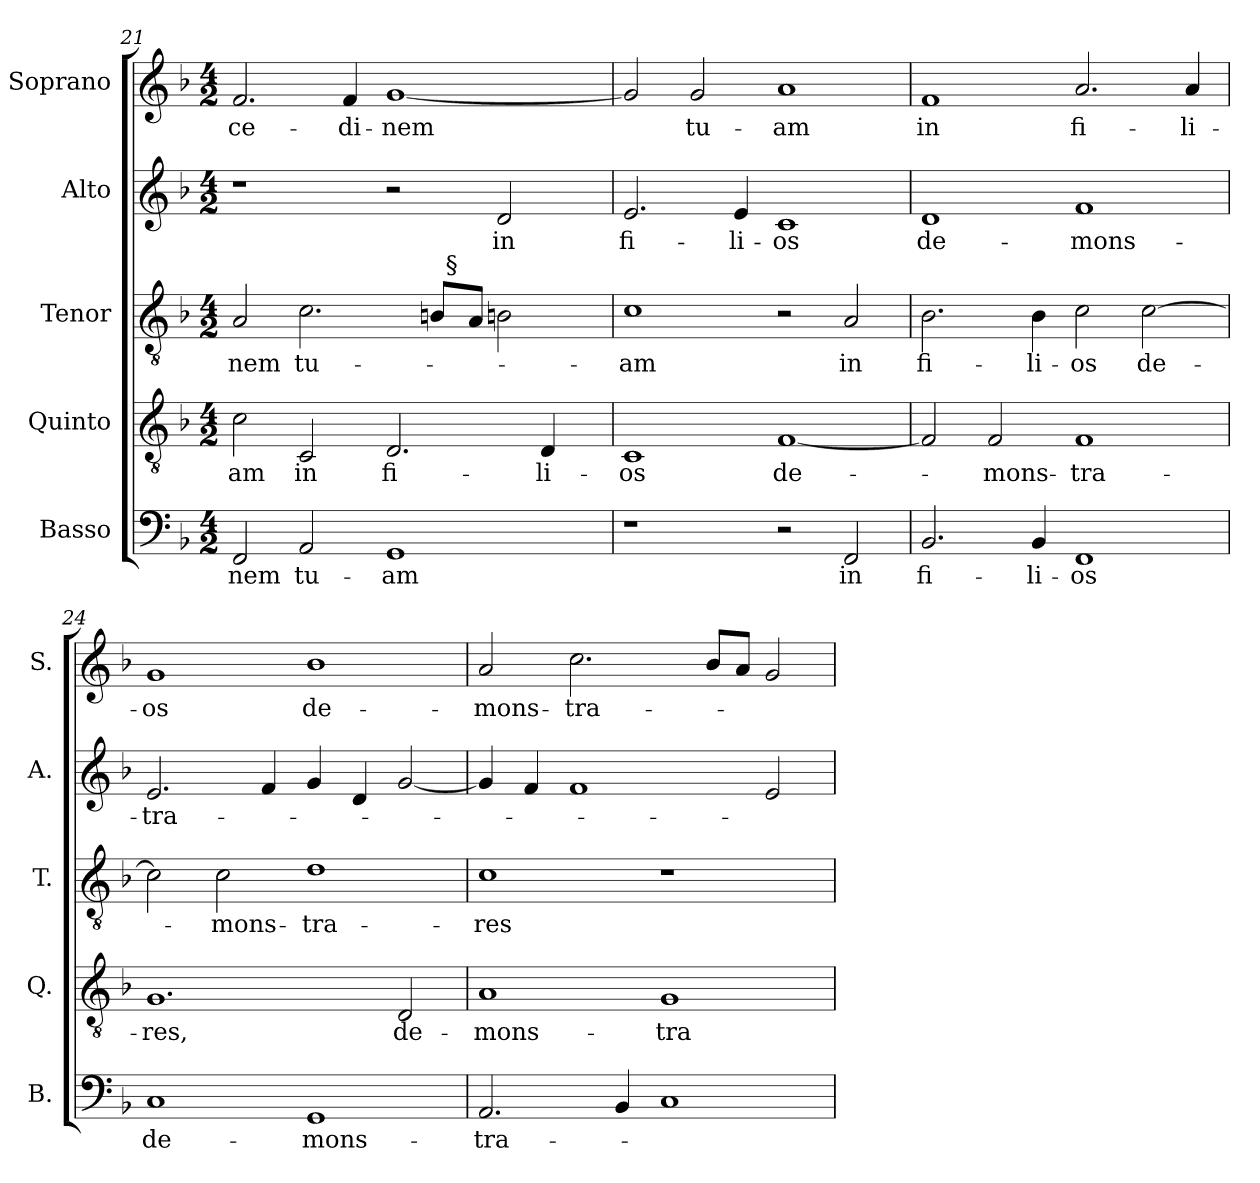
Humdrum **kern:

**kern	**text	**kern	**text	**kern	**text	**kern	**text	**kern	**text
*part5	*part5	*part4	*part4	*part3	*part3	*part2	*part2	*part1	*part1
*staff5	*staff5	*staff4	*staff4	*staff3	*staff3	*staff2	*staff2	*staff1	*staff1
*I"Basso	*	*I"Quinto	*	*I"Tenor	*	*I"Alto	*	*I"Soprano	*
*I'B.	*	*I'Q.	*	*I'T.	*	*I'A.	*	*I'S.	*
*clefF4	*	*clefGv2	*	*clefGv2	*	*clefG2	*	*clefG2	*
*	*	*ITrd7c12	*	*ITrd7c12	*	*	*	*	*
*k[b-]	*	*k[b-]	*	*k[b-]	*	*k[b-]	*	*k[b-]	*
*F:	*	*F:	*	*F:	*	*F:	*	*F:	*
*M4/2	*	*M4/2	*	*M4/2	*	*M4/2	*	*M4/2	*
=21	=21	=21	=21	=21	=21	=21	=21	=21	=21
!	!LO:LY:b:color=#000000	!	!	!	!	!	!	!	!
!	!	!	!LO:LY:b:color=#000000	!	!	!	!	!	!
!	!	!	!	!	!LO:LY:b:color=#000000	!	!	!	!
!	!	!	!	!	!	!	!	!	!LO:LY:b:color=#000000
*	*	*	*	*^	*	*	*	*	*
2FFi/	-nem	2Ci\	-am	2AAi/	1ryy	-nem	1r	.	2.fi/	-ce-
!	!LO:LY:b:color=#000000	!	!	!	!	!	!	!	!	!
!	!	!	!LO:LY:b:color=#000000	!	!	!	!	!	!	!
!	!	!	!	!	!	!LO:LY:b:color=#000000	!	!	!	!
2AAi/	tu-	2CCi/	in	2.Ci\	.	tu-	.	.	.	.
!	!	!	!	!	!	!	!	!	!	!LO:LY:b:color=#000000
.	.	.	.	.	.	.	.	.	4fi/	-di-
!	!LO:LY:b:color=#000000	!	!	!	!	!	!	!	!	!
!	!	!	!LO:LY:b:color=#000000	!	!	!	!	!	!	!
!	!	!	!	!	!	!	!	!	!	!LO:LY:b:color=#000000
1GGi	-am	2.DDi/	fi-	.	4ryy	.	2r	.	[1gi	-nem
.	.	.	.	8BBi/L	32ryy	.	.	.	.	.
.	.	.	.	.	256ryy	.	.	.	.	.
!	!	!	!	!	!LO:TX:a:t=§	!	!	!	!	!
.	.	.	.	.	2ryy	.	.	.	.	.
.	.	.	.	8AAi/J	.	.	.	.	.	.
!	!	!	!	!	!	!	!	!LO:LY:b:color=#000000	!	!
.	.	.	.	2BBni\	.	.	2di/	in	.	.
!	!	!	!LO:LY:b:color=#000000	!	!	!	!	!	!	!
.	.	4DDi/	-li-	.	.	.	.	.	.	.
.	.	.	.	.	8ryy	.	.	.	.	.
.	.	.	.	.	16ryy	.	.	.	.	.
.	.	.	.	.	64..ryy	.	.	.	.	.
*	*	*	*	*v	*v	*	*	*	*	*
=22	=22	=22	=22	=22	=22	=22	=22	=22	=22
*	*	*	*	*^	*	*	*	*	*
!	!	!	!LO:LY:b:color=#000000	!	!	!	!	!	!	!
*	*	*	*	*v	*v	*	*	*	*	*
*	*	*	*	*^	*	*	*	*	*
!	!	!	!	!	!	!LO:LY:b:color=#000000	!	!	!	!
*	*	*	*	*v	*v	*	*	*	*	*
*	*	*	*	*^	*	*	*	*	*
!	!	!	!	!	!	!	!	!LO:LY:b:color=#000000	!	!
*	*	*	*	*v	*v	*	*	*	*	*
1r	.	1CCi	-os	1Ci	-am	2.ei/	fi-	2gi/]	.
!	!	!	!	!	!	!	!	!	!LO:LY:b:color=#000000
.	.	.	.	.	.	.	.	2gi/	tu-
!	!	!	!	!	!	!	!LO:LY:b:color=#000000	!	!
.	.	.	.	.	.	4ei/	-li-	.	.
!	!	!	!LO:LY:b:color=#000000	!	!	!	!	!	!
!	!	!	!	!	!	!	!LO:LY:b:color=#000000	!	!
!	!	!	!	!	!	!	!	!	!LO:LY:b:color=#000000
2r	.	[1FFi	de-	2r	.	1ci	-os	1ai	-am
!	!LO:LY:b:color=#000000	!	!	!	!	!	!	!	!
!	!	!	!	!	!LO:LY:b:color=#000000	!	!	!	!
2FFi/	in	.	.	2AAi/	in	.	.	.	.
=23	=23	=23	=23	=23	=23	=23	=23	=23	=23
!	!LO:LY:b:color=#000000	!	!	!	!	!	!	!	!
!	!	!	!	!	!LO:LY:b:color=#000000	!	!	!	!
!	!	!	!	!	!	!	!LO:LY:b:color=#000000	!	!
!	!	!	!	!	!	!	!	!	!LO:LY:b:color=#000000
2.BB-i/	fi-	2FFi/]	.	2.BB-i\	fi-	1di	de-	1fi	in
!	!	!	!LO:LY:b:color=#000000	!	!	!	!	!	!
.	.	2FFi/	-mons-	.	.	.	.	.	.
!	!LO:LY:b:color=#000000	!	!	!	!	!	!	!	!
!	!	!	!	!	!LO:LY:b:color=#000000	!	!	!	!
4BB-i/	-li-	.	.	4BB-i\	-li-	.	.	.	.
!	!LO:LY:b:color=#000000	!	!	!	!	!	!	!	!
!	!	!	!LO:LY:b:color=#000000	!	!	!	!	!	!
!	!	!	!	!	!LO:LY:b:color=#000000	!	!	!	!
!	!	!	!	!	!	!	!LO:LY:b:color=#000000	!	!
!	!	!	!	!	!	!	!	!	!LO:LY:b:color=#000000
1FFi	-os	1FFi	-tra-	2Ci\	-os	1fi	-mons-	2.ai/	fi-
!	!	!	!	!	!LO:LY:b:color=#000000	!	!	!	!
.	.	.	.	[2Ci\	de-	.	.	.	.
!	!	!	!	!	!	!	!	!	!LO:LY:b:color=#000000
.	.	.	.	.	.	.	.	4ai/	-li-
=24	=24	=24	=24	=24	=24	=24	=24	=24	=24
!	!LO:LY:b:color=#000000	!	!	!	!	!	!	!	!
!	!	!	!LO:LY:b:color=#000000	!	!	!	!	!	!
!	!	!	!	!	!	!	!LO:LY:b:color=#000000	!	!
!	!	!	!	!	!	!	!	!	!LO:LY:b:color=#000000
1Ci	de-	1.GGi	-res,	2Ci\]	.	2.ei/	-tra-	1gi	-os
!	!	!	!	!	!LO:LY:b:color=#000000	!	!	!	!
.	.	.	.	2Ci\	-mons-	.	.	.	.
.	.	.	.	.	.	4fi/	.	.	.
!	!LO:LY:b:color=#000000	!	!	!	!	!	!	!	!
!	!	!	!	!	!LO:LY:b:color=#000000	!	!	!	!
!	!	!	!	!	!	!	!	!	!LO:LY:b:color=#000000
1GGi	-mons-	.	.	1Di	-tra-	4gi/	.	1b-i	de-
.	.	.	.	.	.	4di/	.	.	.
!	!	!	!LO:LY:b:color=#000000	!	!	!	!	!	!
.	.	2DDi/	de-	.	.	[2gi/	.	.	.
=25	=25	=25	=25	=25	=25	=25	=25	=25	=25
!	!LO:LY:b:color=#000000	!	!	!	!	!	!	!	!
!	!	!	!LO:LY:b:color=#000000	!	!	!	!	!	!
!	!	!	!	!	!LO:LY:b:color=#000000	!	!	!	!
!	!	!	!	!	!	!	!	!	!LO:LY:b:color=#000000
2.AAi/	-tra-	1AAi	-mons-	1Ci	-res	4gi/]	.	2ai/	-mons-
.	.	.	.	.	.	4fi/	.	.	.
!	!	!	!	!	!	!	!	!	!LO:LY:b:color=#000000
.	.	.	.	.	.	1fi	.	2.cci\	-tra-
4BB-i/	.	.	.	.	.	.	.	.	.
!	!	!	!LO:LY:b:color=#000000	!	!	!	!	!	!
1Ci	.	1GGi	-tra-	1r	.	.	.	.	.
.	.	.	.	.	.	.	.	8b-i/L	.
.	.	.	.	.	.	.	.	8ai/J	.
.	.	.	.	.	.	2ei/	.	2gi/	.
=	=	=	=	=	=	=	=	=	=
*-	*-	*-	*-	*-	*-	*-	*-	*-	*-
